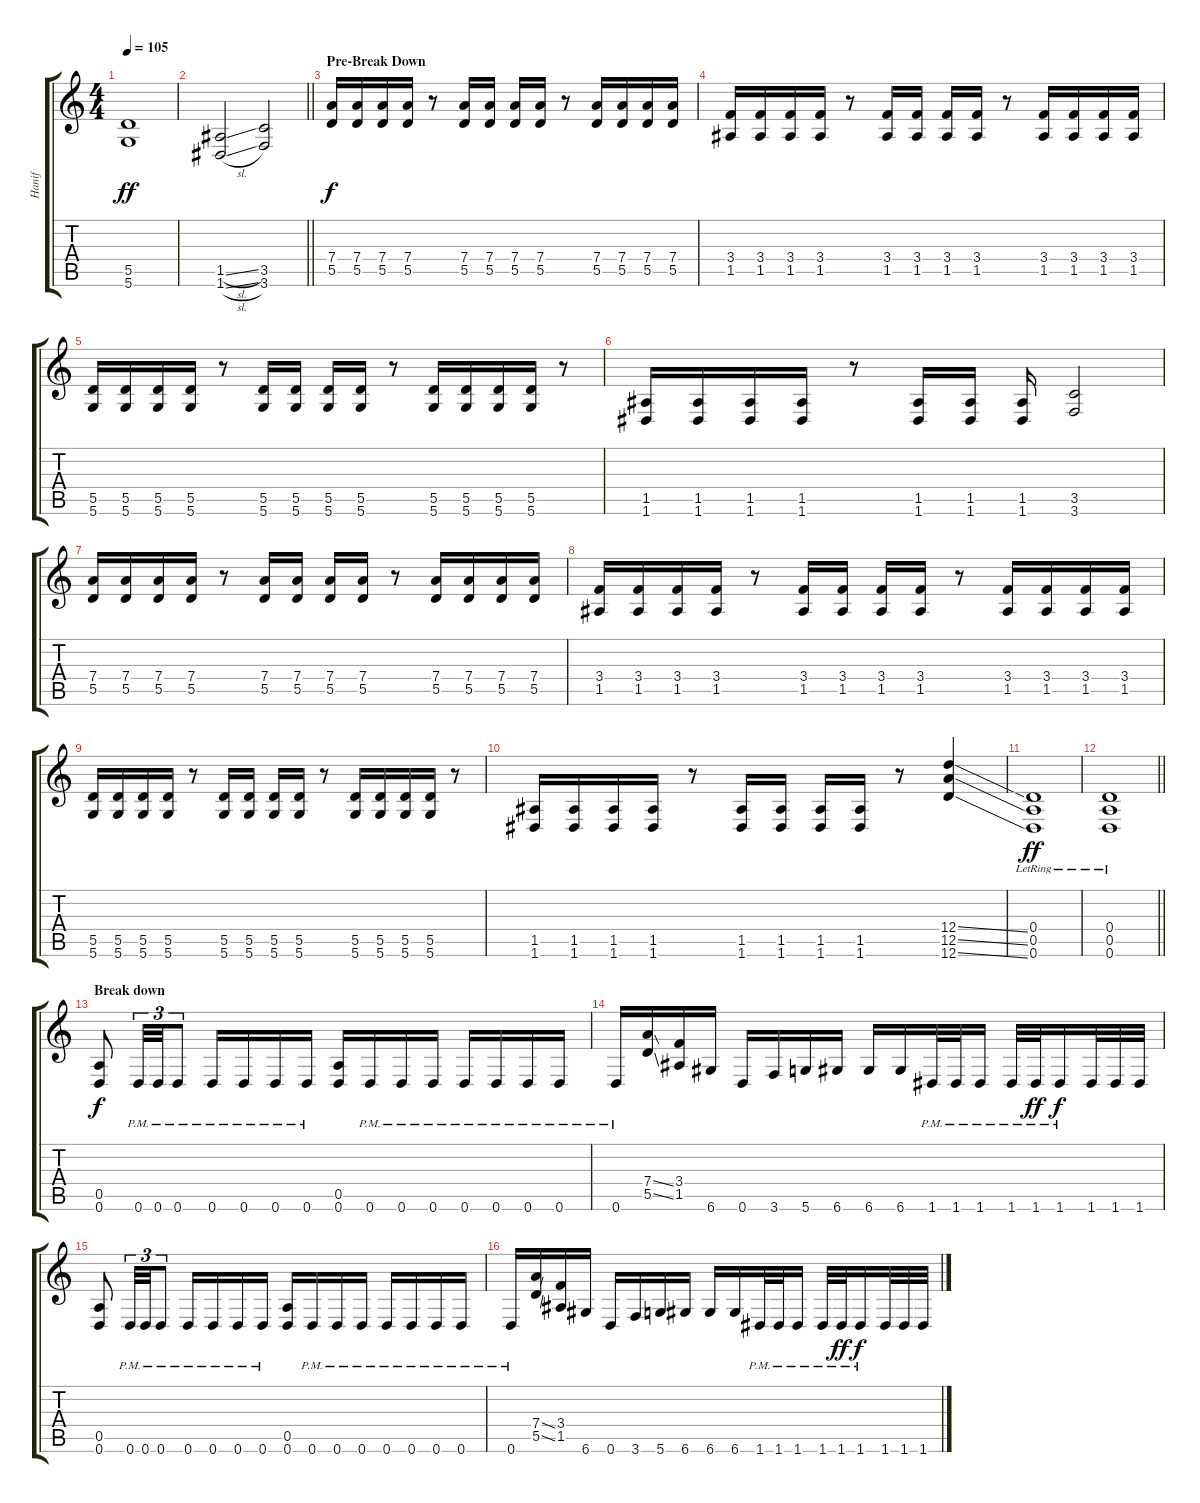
\track ("Hanif" "Hanif") {instrument distortionguitar}
\staff {score tabs}
\tuning (E4 B3 G3 D3 A2 D2) {hide}
\ts (4 4)
\tempo 105
\clef g2
\ks c
(5.5 5.6).1{dy ff} |
\barLineRight lightlight
(1.5{sl} 1.6{sl}).2 (3.5 3.6).2 |
\section ("" "Pre-Break Down")
(7.4 5.5).16{dy f} (7.4 5.5).16 (7.4 5.5).16 (7.4 5.5).16 r.8 (7.4 5.5).16 (7.4 5.5).16 (7.4 5.5).16 (7.4 5.5).16 r.8 (7.4 5.5).16 (7.4 5.5).16 (7.4 5.5).16 (7.4 5.5).16 |
(3.4 1.5).16 (3.4 1.5).16 (3.4 1.5).16 (3.4 1.5).16 r.8 (3.4 1.5).16 (3.4 1.5).16 (3.4 1.5).16 (3.4 1.5).16 r.8 (3.4 1.5).16 (3.4 1.5).16 (3.4 1.5).16 (3.4 1.5).16 |
(5.5 5.6).16 (5.5 5.6).16 (5.5 5.6).16 (5.5 5.6).16 r.8 (5.5 5.6).16 (5.5 5.6).16 (5.5 5.6).16 (5.5 5.6).16 r.8 (5.5 5.6).16 (5.5 5.6).16 (5.5 5.6).16 (5.5 5.6).16 r.8 |
(1.5 1.6).16 (1.5 1.6).16 (1.5 1.6).16 (1.5 1.6).16 r.8 (1.5 1.6).16 (1.5 1.6).16 (1.5 1.6).16 (3.5 3.6).2 |
(7.4 5.5).16 (7.4 5.5).16 (7.4 5.5).16 (7.4 5.5).16 r.8 (7.4 5.5).16 (7.4 5.5).16 (7.4 5.5).16 (7.4 5.5).16 r.8 (7.4 5.5).16 (7.4 5.5).16 (7.4 5.5).16 (7.4 5.5).16 |
(3.4 1.5).16 (3.4 1.5).16 (3.4 1.5).16 (3.4 1.5).16 r.8 (3.4 1.5).16 (3.4 1.5).16 (3.4 1.5).16 (3.4 1.5).16 r.8 (3.4 1.5).16 (3.4 1.5).16 (3.4 1.5).16 (3.4 1.5).16 |
(5.5 5.6).16 (5.5 5.6).16 (5.5 5.6).16 (5.5 5.6).16 r.8 (5.5 5.6).16 (5.5 5.6).16 (5.5 5.6).16 (5.5 5.6).16 r.8 (5.5 5.6).16 (5.5 5.6).16 (5.5 5.6).16 (5.5 5.6).16 r.8 |
(1.5 1.6).16 (1.5 1.6).16 (1.5 1.6).16 (1.5 1.6).16 r.8 (1.5 1.6).16 (1.5 1.6).16 (1.5 1.6).16 (1.5 1.6).16 r.8 (12.4{ss} 12.5{ss} 12.6{ss}).4 |
(0.4{lr} 0.5{lr} 0.6{lr}).1{dy ff} |
\barLineRight lightlight
(0.4{lr} 0.5{lr} 0.6{lr}).1 |
\section ("" "Break down")
(0.5 0.6).8{dy f} 0.6{pm}.32{tu (3 2)} 0.6{pm}.32{tu (3 2)} 0.6{pm}.8{tu (3 2)} 0.6{pm}.16 0.6{pm}.16 0.6{pm}.16 0.6{pm}.16 (0.5 0.6).16 0.6{pm}.16 0.6{pm}.16 0.6{pm}.16 0.6{pm}.16 0.6{pm}.16 0.6{pm}.16 0.6{pm}.16 |
0.6{pm}.16 (7.4{ss} 5.5{ss}).16 (3.4 1.5).16 6.6.16 0.6.16 3.6.16 5.6.16 6.6.16 6.6.16 6.6.16 1.6{pm}.32 1.6{pm}.32 1.6{pm}.16 1.6{pm}.32 1.6{pm}.32{dy ff} 1.6{pm}.16{dy f} 1.6.32 1.6.32 1.6.32 |
(0.5 0.6).8 0.6{pm}.32{tu (3 2)} 0.6{pm}.32{tu (3 2)} 0.6{pm}.8{tu (3 2)} 0.6{pm}.16 0.6{pm}.16 0.6{pm}.16 0.6{pm}.16 (0.5 0.6).16 0.6{pm}.16 0.6{pm}.16 0.6{pm}.16 0.6{pm}.16 0.6{pm}.16 0.6{pm}.16 0.6{pm}.16 |
0.6{pm}.16 (7.4{ss} 5.5{ss}).16 (3.4 1.5).16 6.6.16 0.6.16 3.6.16 5.6.16 6.6.16 6.6.16 6.6.16 1.6{pm}.32 1.6{pm}.32 1.6{pm}.16 1.6{pm}.32 1.6{pm}.32{dy ff} 1.6{pm}.16{dy f} 1.6.32 1.6.32 1.6.32
